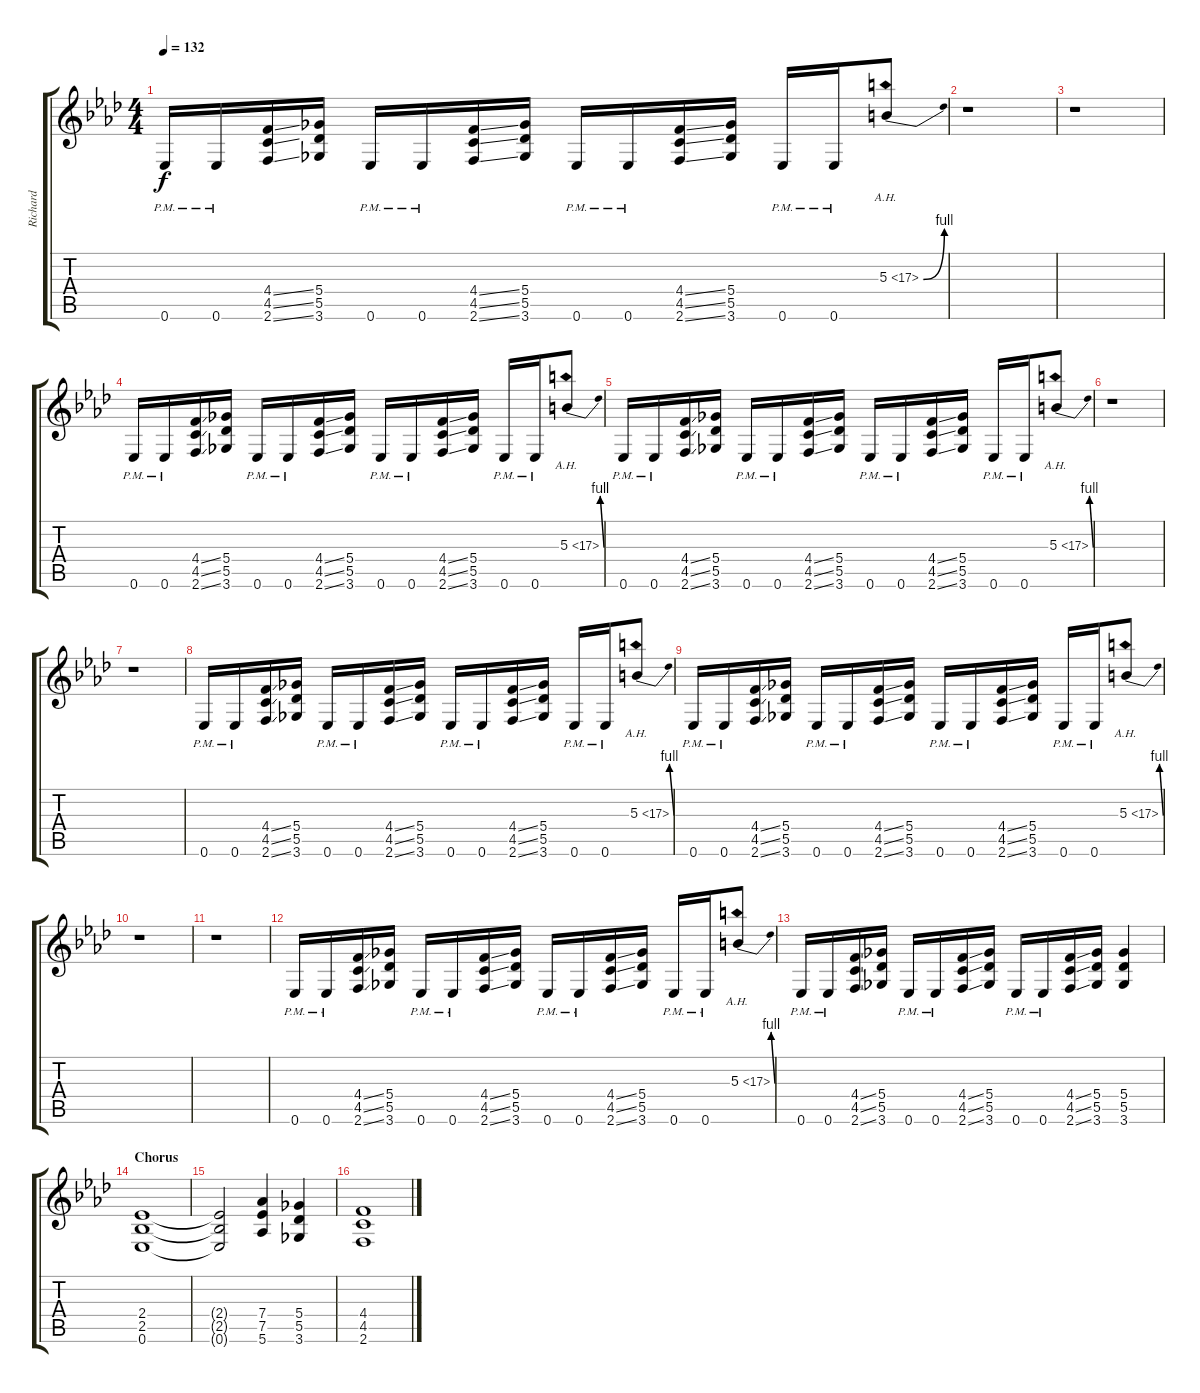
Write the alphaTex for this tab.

\track ("Richard" "Richard") {instrument distortionguitar}
\staff {score tabs}
\tuning (Eb4 Bb3 Gb3 Db3 Ab2 Eb2) {hide}
\ts (4 4)
\tempo 132
\clef g2
\ks fminor
0.6{pm}.16{dy f} 0.6{pm}.16 (4.4{ss} 4.5{ss} 2.6{ss}).16 (5.4 5.5 3.6).16 0.6{pm}.16 0.6{pm}.16 (4.4{ss} 4.5{ss} 2.6{ss}).16 (5.4 5.5 3.6).16 0.6{pm}.16 0.6{pm}.16 (4.4{ss} 4.5{ss} 2.6{ss}).16 (5.4 5.5 3.6).16 0.6{pm}.16 0.6{pm}.16 5.3{be (bend 0 0 60 4) ah 12}.8 |
r.1 |
r.1 |
0.6{pm}.16{volume 16 balance 0} 0.6{pm}.16 (4.4{ss} 4.5{ss} 2.6{ss}).16 (5.4 5.5 3.6).16 0.6{pm}.16 0.6{pm}.16 (4.4{ss} 4.5{ss} 2.6{ss}).16 (5.4 5.5 3.6).16 0.6{pm}.16 0.6{pm}.16 (4.4{ss} 4.5{ss} 2.6{ss}).16 (5.4 5.5 3.6).16 0.6{pm}.16 0.6{pm}.16 5.3{be (bend 0 0 60 4) ah 12}.8 |
0.6{pm}.16 0.6{pm}.16 (4.4{ss} 4.5{ss} 2.6{ss}).16 (5.4 5.5 3.6).16 0.6{pm}.16 0.6{pm}.16 (4.4{ss} 4.5{ss} 2.6{ss}).16 (5.4 5.5 3.6).16 0.6{pm}.16 0.6{pm}.16 (4.4{ss} 4.5{ss} 2.6{ss}).16 (5.4 5.5 3.6).16 0.6{pm}.16 0.6{pm}.16 5.3{be (bend 0 0 60 4) ah 12}.8 |
r.1 |
r.1 |
0.6{pm}.16{volume 16 balance 0} 0.6{pm}.16 (4.4{ss} 4.5{ss} 2.6{ss}).16 (5.4 5.5 3.6).16 0.6{pm}.16 0.6{pm}.16 (4.4{ss} 4.5{ss} 2.6{ss}).16 (5.4 5.5 3.6).16 0.6{pm}.16 0.6{pm}.16 (4.4{ss} 4.5{ss} 2.6{ss}).16 (5.4 5.5 3.6).16 0.6{pm}.16 0.6{pm}.16 5.3{be (bend 0 0 60 4) ah 12}.8 |
0.6{pm}.16 0.6{pm}.16 (4.4{ss} 4.5{ss} 2.6{ss}).16 (5.4 5.5 3.6).16 0.6{pm}.16 0.6{pm}.16 (4.4{ss} 4.5{ss} 2.6{ss}).16 (5.4 5.5 3.6).16 0.6{pm}.16 0.6{pm}.16 (4.4{ss} 4.5{ss} 2.6{ss}).16 (5.4 5.5 3.6).16 0.6{pm}.16 0.6{pm}.16 5.3{be (bend 0 0 60 4) ah 12}.8 |
r.1 |
r.1 |
0.6{pm}.16 0.6{pm}.16 (4.4{ss} 4.5{ss} 2.6{ss}).16 (5.4 5.5 3.6).16 0.6{pm}.16 0.6{pm}.16 (4.4{ss} 4.5{ss} 2.6{ss}).16 (5.4 5.5 3.6).16 0.6{pm}.16 0.6{pm}.16 (4.4{ss} 4.5{ss} 2.6{ss}).16 (5.4 5.5 3.6).16 0.6{pm}.16 0.6{pm}.16 5.3{be (bend 0 0 60 4) ah 12}.8 |
0.6{pm}.16 0.6{pm}.16 (4.4{ss} 4.5{ss} 2.6{ss}).16 (5.4 5.5 3.6).16 0.6{pm}.16 0.6{pm}.16 (4.4{ss} 4.5{ss} 2.6{ss}).16 (5.4 5.5 3.6).16 0.6{pm}.16 0.6{pm}.16 (4.4{ss} 4.5{ss} 2.6{ss}).16 (5.4 5.5 3.6).16 (5.4 5.5 3.6).4 |
\section ("" "Chorus")
(2.4 2.5 0.6).1 |
(2.4{t} 2.5{t} 0.6{t}).2 (7.4 7.5 5.6).4 (5.4 5.5 3.6).4 |
(4.4 4.5 2.6).1
